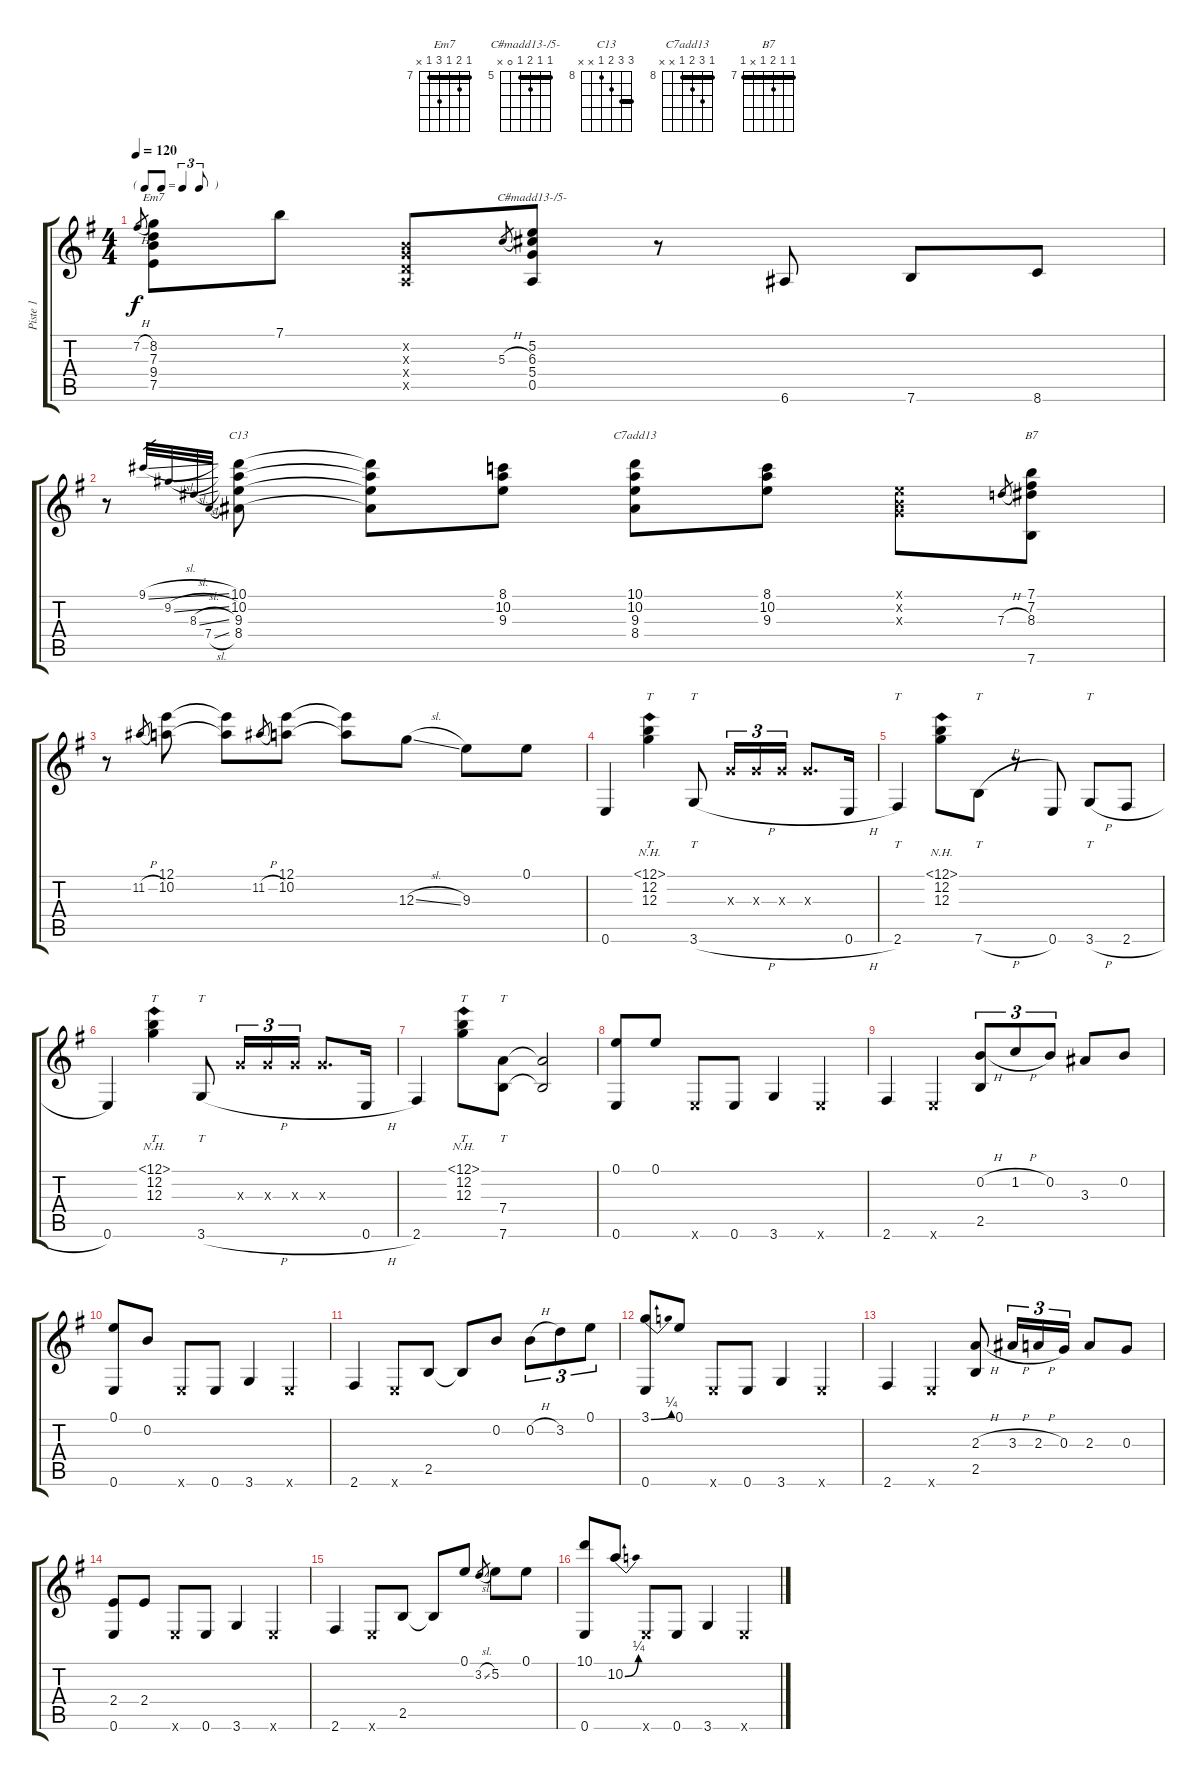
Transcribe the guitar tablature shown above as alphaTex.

\track ("Piste 1" "Piste 1") {instrument acousticguitarnylon}
\staff {score tabs}
\tuning (E4 B3 G3 D3 A2 E2) {hide}
\chord ("Em7" 7 8 7 9 7 x) {firstfret 7 barre 7}
\chord ("C#madd13-/5-" 5 5 6 5 0 x) {firstfret 5 barre 5}
\chord ("C13" 10 10 9 8 x x) {firstfret 8 barre 10}
\chord ("C7add13" 8 10 9 8 x x) {firstfret 8 barre 8}
\chord ("B7" 7 7 8 7 x 7) {firstfret 7 barre 7}
\ts (4 4)
\tf triplet8th
\tempo 120
\clef g2
\ks eminor
7.2{h}.8{gr dy f} (8.2 7.3 9.4 7.5).8{ch "Em7"} 7.1.8 (0.2{x} 0.3{x} 0.4{x} 0.5{x}).8 5.3{h}.8{gr} (5.2 6.3 5.4 0.5).8{ch "C#madd13-/5-"} r.8 6.6.8 7.6.8 8.6.8 |
r.8 9.1{sl}.32{gr} 9.2{sl}.32{gr} 8.3{sl}.32{gr} 7.4{sl}.32{gr} (10.1 10.2 9.3 8.4).8{ch "C13"} (10.1{t} 10.2{t} 9.3{t} 8.4{t}).8 (8.1 10.2 9.3).8 (10.1 10.2 9.3 8.4).8{ch "C7add13"} (8.1 10.2 9.3).8 (0.1{x} 0.2{x} 0.3{x}).8 7.3{h}.8{gr} (7.1 7.2 8.3 7.6).8{ch "B7"} |
r.8 11.2{h}.8{gr} (12.1 10.2).8 (12.1{t} 10.2{t}).8 11.2{h}.8{gr} (12.1 10.2).8 (12.1{t} 10.2{t}).8 12.3{sl}.8 9.3.8 0.1.8 |
0.6.4 (12.1{nh} 12.2 12.3).4{tt} 3.6{h}.8{tt} 0.3{x}.16{tu (3 2)} 0.3{x}.16{tu (3 2)} 0.3{x}.16{tu (3 2)} 0.3{x}.8{d} 0.6{h}.16 |
2.6.4{tt} (12.1{nh} 12.2 12.3).8 7.6{h}.8{tt} r.8 0.6.8 3.6{h}.8{tt} 2.6{h}.8 |
0.6.4 (12.1{nh} 12.2 12.3).4{tt} 3.6{h}.8{tt} 0.3{x}.16{tu (3 2)} 0.3{x}.16{tu (3 2)} 0.3{x}.16{tu (3 2)} 0.3{x}.8{d} 0.6{h}.16 |
2.6.4 (12.1{nh} 12.2 12.3).8{tt} (7.4 7.6).8{tt} (7.4{t} 7.6{t}).2 |
(0.1 0.6).8 0.1.8 0.6{x}.8 0.6.8 3.6.4 0.6{x}.4 |
2.6.4 0.6{x}.4 (0.2{h} 2.5).8{tu (3 2)} 1.2{h}.8{tu (3 2)} 0.2.8{tu (3 2)} 3.3.8 0.2.8 |
(0.1 0.6).8 0.2.8 0.6{x}.8 0.6.8 3.6.4 0.6{x}.4 |
2.6.4 0.6{x}.8 2.5.8 2.5{t}.8 0.2.8 0.2{h}.8{tu (3 2)} 3.2.8{tu (3 2)} 0.1.8{tu (3 2)} |
(3.1{be (bend 0 0 60 1)} 0.6).8 0.1.8 0.6{x}.8 0.6.8 3.6.4 0.6{x}.4 |
2.6.4 0.6{x}.4 (2.3{h} 2.5).8 3.3{h}.16{tu (3 2)} 2.3{h}.16{tu (3 2)} 0.3.16{tu (3 2)} 2.3.8 0.3.8 |
(2.4 0.6).8 2.4.8 0.6{x}.8 0.6.8 3.6.4 0.6{x}.4 |
2.6.4 0.6{x}.8 2.5.8 2.5{t}.8 0.1.8 3.2{sl}.8{gr} 5.2.8 0.1.8 |
(10.1 0.6).8 10.2{be (bend 0 0 60 1)}.8 0.6{x}.8 0.6.8 3.6.4 0.6{x}.4
